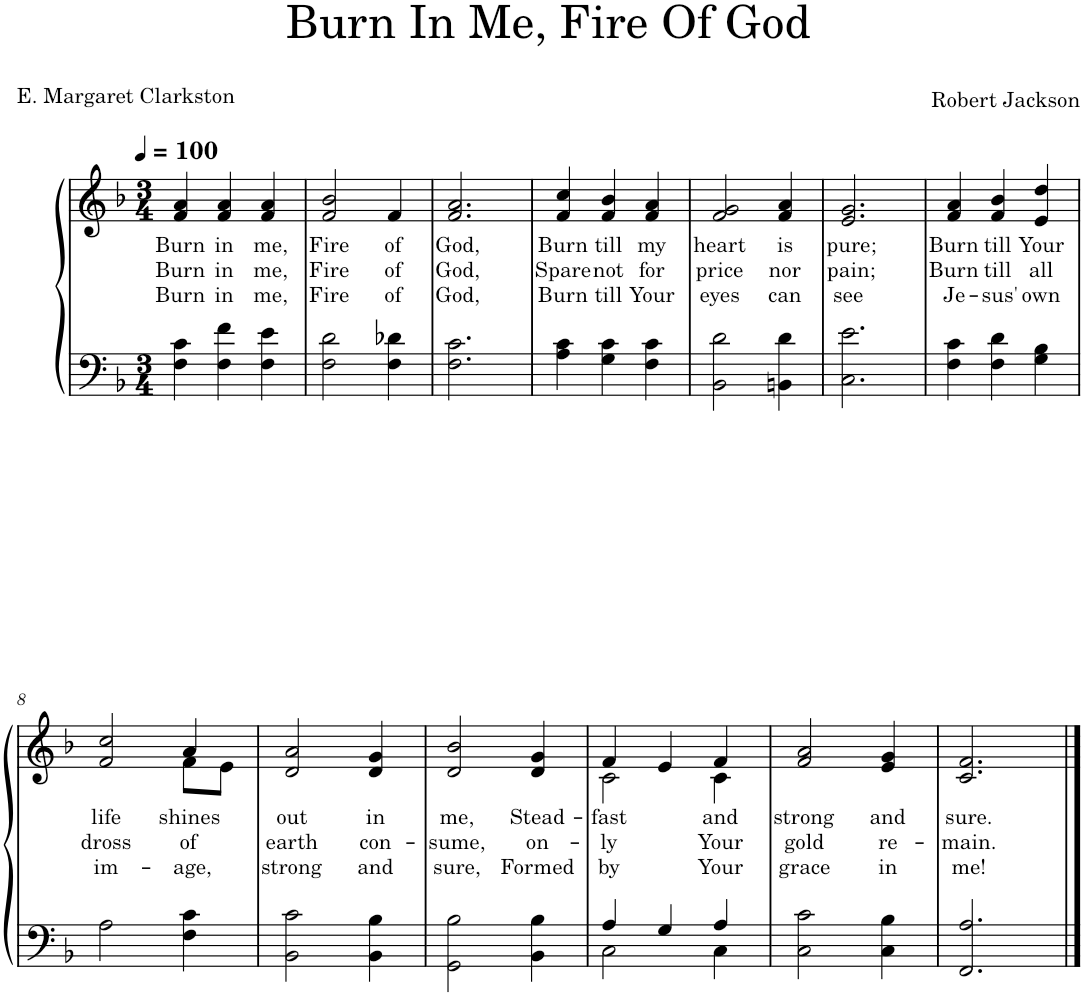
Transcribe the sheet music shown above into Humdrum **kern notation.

**kern	**kern	**text	**text	**text
*part1	*part1	*part1	*part1	*part1
*staff2	*staff1	*staff1	*staff1	*staff1
*I"Piano	*	*	*	*
*I'Pno.	*	*	*	*
*clefF4	*clefG2	*	*	*
*k[b-]	*k[b-]	*	*	*
*M3/4	*M3/4	*	*	*
*MM100	*MM100	*	*	*
=1	=1	=1	=1	=1
!	!	!LO:LY:b	!LO:LY:b	!LO:LY:b
4F\ 4c\	4f/ 4a/	Burn	Burn	Burn
!	!	!LO:LY:b	!LO:LY:b	!LO:LY:b
4F\ 4f\	4f/ 4a/	in	in	in
!	!	!LO:LY:b	!LO:LY:b	!LO:LY:b
4F\ 4e\	4f/ 4a/	me,	me,	me,
=2	=2	=2	=2	=2
!	!	!LO:LY:b	!LO:LY:b	!LO:LY:b
2F\ 2d\	2f/ 2b-/	Fire	Fire	Fire
!	!	!LO:LY:b	!LO:LY:b	!LO:LY:b
4F\ 4d-X\	4f/	of	of	of
=3	=3	=3	=3	=3
!	!	!LO:LY:b	!LO:LY:b	!LO:LY:b
2.F\ 2.c\	2.f/ 2.a/	God,	God,	God,
=4	=4	=4	=4	=4
!	!	!LO:LY:b	!LO:LY:b	!LO:LY:b
4A\ 4c\	4f/ 4cc/	Burn	Spare	Burn
!	!	!LO:LY:b	!LO:LY:b	!LO:LY:b
4G\ 4c\	4f/ 4b-/	till	not	till
!	!	!LO:LY:b	!LO:LY:b	!LO:LY:b
4F\ 4c\	4f/ 4a/	my	for	Your
=5	=5	=5	=5	=5
!	!	!LO:LY:b	!LO:LY:b	!LO:LY:b
2BB-\ 2d\	2f/ 2g/	heart	price	eyes
!	!	!LO:LY:b	!LO:LY:b	!LO:LY:b
4BBn\ 4d\	4f/ 4a/	is	nor	can
=6	=6	=6	=6	=6
!	!	!LO:LY:b	!LO:LY:b	!LO:LY:b
2.C\ 2.e\	2.e/ 2.g/	pure;	pain;	see
=7	=7	=7	=7	=7
!	!	!LO:LY:b	!LO:LY:b	!LO:LY:b
4F\ 4c\	4f/ 4a/	Burn	Burn	Je-
!	!	!LO:LY:b	!LO:LY:b	!LO:LY:b
4F\ 4d\	4f/ 4b-/	till	till	-sus'
!	!	!LO:LY:b	!LO:LY:b	!LO:LY:b
4G\ 4B-\	4e/ 4dd/	Your	all	own
!!LO:LB:g=z
=8	=8	=8	=8	=8
!	!	!LO:LY:b	!LO:LY:b	!LO:LY:b
*	*^	*	*	*
2A\	2f/ 2cc/	2ryy	life	dross	im-
!	!	!	!LO:LY:b	!LO:LY:b	!LO:LY:b
4F\ 4c\	4a/	8f\L	shines	of	-age,
.	.	8e\J	.	.	.
=9	=9	=9	=9	=9	=9
!	!	!	!LO:LY:b	!LO:LY:b	!LO:LY:b
*	*v	*v	*	*	*
2BB-\ 2c\	2d/ 2a/	out	earth	strong
!	!	!LO:LY:b	!LO:LY:b	!LO:LY:b
4BB-\ 4B-\	4d/ 4g/	in	con-	and
=10	=10	=10	=10	=10
!	!	!LO:LY:b	!LO:LY:b	!LO:LY:b
2GG\ 2B-\	2d/ 2b-/	me,	-sume,	sure,
!	!	!LO:LY:b	!LO:LY:b	!LO:LY:b
4BB-\ 4B-\	4d/ 4g/	Stead-	on-	Formed
=11	=11	=11	=11	=11
*^	*	*	*	*
!	!	!	!LO:LY:b	!LO:LY:b	!LO:LY:b
*	*	*^	*	*	*
2C\	4A/	2c\	4f/	-fast	-ly	by
.	4G/	.	4e/	.	.	.
!	!	!	!	!LO:LY:b	!LO:LY:b	!LO:LY:b
4C\	4A/	4c\	4f/	and	Your	Your
=12	=12	=12	=12	=12	=12	=12
!	!	!	!	!LO:LY:b	!LO:LY:b	!LO:LY:b
*v	*v	*	*	*	*	*
*	*v	*v	*	*	*
2C\ 2c\	2f/ 2a/	strong	gold	grace
!	!	!LO:LY:b	!LO:LY:b	!LO:LY:b
4C\ 4B-\	4e/ 4g/	and	re-	in
=13	=13	=13	=13	=13
!	!	!LO:LY:b	!LO:LY:b	!LO:LY:b
2.FF/ 2.A/	2.c/ 2.f/	sure.	-main.	me!
==	==	==	==	==
*-	*-	*-	*-	*-
